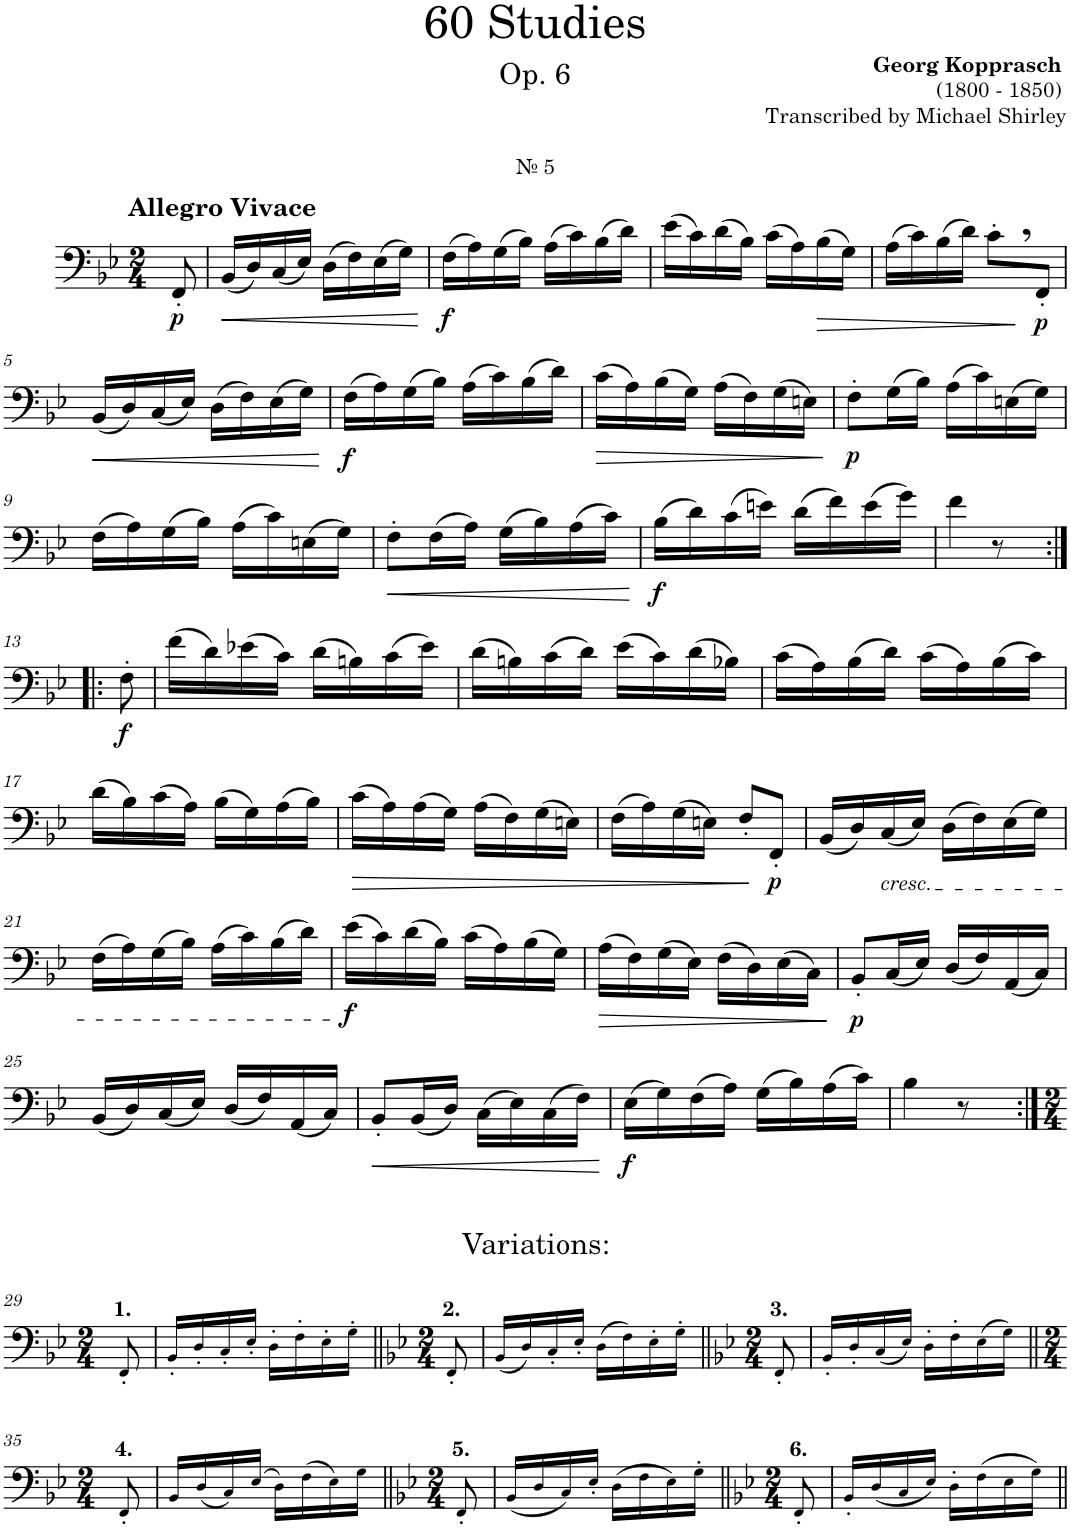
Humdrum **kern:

**kern	**dynam
*part1	*part1
*staff1	*staff1
*I"Trombone	*
*I'Tbn.	*
*clefF4	*
*k[b-e-]	*
*M2/4	*
=	=
!LO:TX:a:t=№ 5	!
!LO:TX:a:B:t=Allegro Vivace	!
!	!LO:DY:b
8FF'/	p
=1	=1
!	!LO:HP:b
(<16BB-/LL	<
16D/)	.
(<16C/	.
16E-/JJ)	.
(16D\LL	.
16F\)	.
(>16E-\	.
16G\JJ)	.
.	[
=2	=2
!	!LO:DY:b
(>16F\LL	f
16A\)	.
(>16G\	.
16B-\JJ)	.
(>16A\LL	.
16c\)	.
(>16B-\	.
16d\JJ)	.
=3	=3
(>16e-\LL	.
16c\)	.
(>16d\	.
16B-\JJ)	.
(>16c\LL	.
16A\)	.
!	!LO:HP:b
(>16B-\	>
16G\JJ)	.
=4	=4
(>16A\LL	.
16c\)	.
(>16B-\	.
16d\JJ)	.
8c',\L	.
!	!LO:DY:n=1:b
8FF'/J	] p
!!LO:LB:g=z
=5	=5
!	!LO:HP:b
(<16BB-/LL	<
16D/)	.
(<16C/	.
16E-/JJ)	.
(16D\LL	.
16F\)	.
(>16E-\	.
16G\JJ)	.
.	[
=6	=6
!	!LO:DY:b
(>16F\LL	f
16A\)	.
(>16G\	.
16B-\JJ)	.
(>16A\LL	.
16c\)	.
(>16B-\	.
16d\JJ)	.
=7	=7
!	!LO:HP:b
(16c\LL	>
16A\)	.
(>16B-\	.
16G\JJ)	.
(>16A\LL	.
16F\)	.
(>16G\	.
16En\JJ)	.
.	]
=8	=8
!	!LO:DY:b
8F'\L	p
(>16G\L	.
16B-\JJ)	.
(>16A\LL	.
16c\)	.
(>16En\	.
16G\JJ)	.
!!LO:LB:g=z
=9	=9
(>16F\LL	.
16A\)	.
(>16G\	.
16B-\JJ)	.
(>16A\LL	.
16c\)	.
(>16En\	.
16G\JJ)	.
=10	=10
!	!LO:HP:b
8F'\L	<
(>16F\L	.
16A\JJ)	.
(>16G\LL	.
16B-\)	.
(>16A\	.
16c\JJ)	.
.	[
=11	=11
!	!LO:DY:b
(>16B-\LL	f
16d\)	.
(>16c\	.
16en\JJ)	.
(>16d\LL	.
16f\)	.
(>16e\	.
16g\JJ)	.
=12	=12
4f\	.
8r	.
!!LO:LB:g=z
=13:|!|:	=13:|!|:
!	!LO:DY:b
8F'\	f
=14	=14
(>16f\LL	.
16d\)	.
(>16e-X\	.
16c\JJ)	.
(>16d\LL	.
16Bn\)	.
(16c\	.
16e-\JJ)	.
=15	=15
(>16d\LL	.
16Bn\)	.
(>16c\	.
16d\JJ)	.
(>16e-\LL	.
16c\)	.
(>16d\	.
16B-X\JJ)	.
=16	=16
(16c\LL	.
16A\)	.
(16B-\	.
16d\JJ)	.
(16c\LL	.
16A\)	.
(16B-\	.
16c\JJ)	.
!!LO:LB:g=z
=17	=17
(>16d\LL	.
16B-\)	.
(>16c\	.
16A\JJ)	.
(>16B-\LL	.
16G\)	.
(>16A\	.
16B-\JJ)	.
=18	=18
!	!LO:HP:b
(>16c\LL	>
16A\)	.
(>16A\	.
16G\JJ)	.
(>16A\LL	.
16F\)	.
(>16G\	.
16En\JJ)	.
=19	=19
(>16F\LL	.
16A\)	.
(>16G\	.
16En\JJ)	.
8F'/L	.
!	!LO:DY:n=1:b
8FF'/J	] p
=20	=20
(16BB-/LL	.
16D/)	.
!LO:TX:b:i:t=cresc.	!
(<16C/	.
16E-/JJ)	.
(>16D\LL	.
16F\)	.
(>16E-\	.
16G\JJ)	.
!!LO:LB:g=z
=21	=21
(>16F\LL	.
16A\)	.
(>16G\	.
16B-\JJ)	.
(>16A\LL	.
16c\)	.
(>16B-\	.
16d\JJ)	.
=22	=22
!	!LO:DY:b
(16e-\LL	f
16c\)	.
(>16d\	.
16B-\JJ)	.
(>16c\LL	.
16A\)	.
(>16B-\	.
16G\JJ)	.
=23	=23
!	!LO:HP:b
(>16A\LL	>
16F\)	.
(>16G\	.
16E-\JJ)	.
(>16F\LL	.
16D\)	.
(>16E-\	.
16C\JJ)	.
.	]
=24	=24
!	!LO:DY:b
8BB-'/L	p
(<16C/L	.
16E-/JJ)	.
(<16D/LL	.
16F/)	.
(<16AA/	.
16C/JJ)	.
!!LO:LB:g=z
=25	=25
(16BB-/LL	.
16D/)	.
(<16C/	.
16E-/JJ)	.
(16D/LL	.
16F/)	.
(<16AA/	.
16C/JJ)	.
=26	=26
!	!LO:HP:b
8BB-'/L	<
(16BB-/L	.
16D/JJ)	.
(>16C\LL	.
16E-\)	.
(16C\	.
16F\JJ)	.
.	[
=27	=27
!	!LO:DY:b
(>16E-\LL	f
16G\)	.
(>16F\	.
16A\JJ)	.
(>16G\LL	.
16B-\)	.
(>16A\	.
16c\JJ)	.
=28	=28
4B-\	.
8r	.
!!LO:LB:g=z
=29:|!	=29:|!
*M2/4	*
!LO:TX:a:t=Variations&colon;	!
!LO:TX:a:B:t=1.	!
8FF'!/	.
=30	=30
16BB-'!/LL	.
16D'!/	.
16C'!/	.
16E-'!/JJ	.
16D'!\LL	.
16F'!\	.
16E-'!\	.
16G'!\JJ	.
=31||	=31||
*k[b-e-]	*
*M2/4	*
!LO:TX:a:B:t=2.	!
8FF'!/	.
=32	=32
(16BB-!/LL	.
16D!/)	.
16C'!/	.
16E-'!/JJ	.
(16D!\LL	.
16F!\)	.
16E-'!\	.
16G'!\JJ	.
=33||	=33||
*k[b-e-]	*
*M2/4	*
!LO:TX:a:B:t=3.	!
8FF'!/	.
=34	=34
16BB-'!/LL	.
16D'!/	.
(16C!/	.
16E-!/JJ)	.
16D'!\LL	.
16F'!\	.
(16E-!\	.
16G!\JJ)	.
!!LO:LB:g=z
=35||	=35||
*k[b-e-]	*
*M2/4	*
!LO:TX:a:B:t=4.	!
8FF'!/	.
=36	=36
16BB-!/LL	.
(16D!/	.
16C!/)	.
(16E-!/JJ	.
16D!\LL)	.
(16F!\	.
16E-!\)	.
16G!\JJ	.
=37||	=37||
*k[b-e-]	*
*M2/4	*
!LO:TX:a:B:t=5.	!
8FF'!/	.
=38	=38
(16BB-!/LL	.
16D!/	.
16C!/)	.
16E-'!/JJ	.
(16D!\LL	.
16F!\	.
16E-!\)	.
16G'!\JJ	.
=39||	=39||
*k[b-e-]	*
*M2/4	*
!LO:TX:a:B:t=6.	!
8FF'!/	.
=40	=40
16BB-'!/LL	.
(16D!/	.
16C!/	.
16E-!/JJ)	.
16D'!\LL	.
(16F!\	.
16E-!\	.
16G!\JJ)	.
=||	=||
*-	*-
